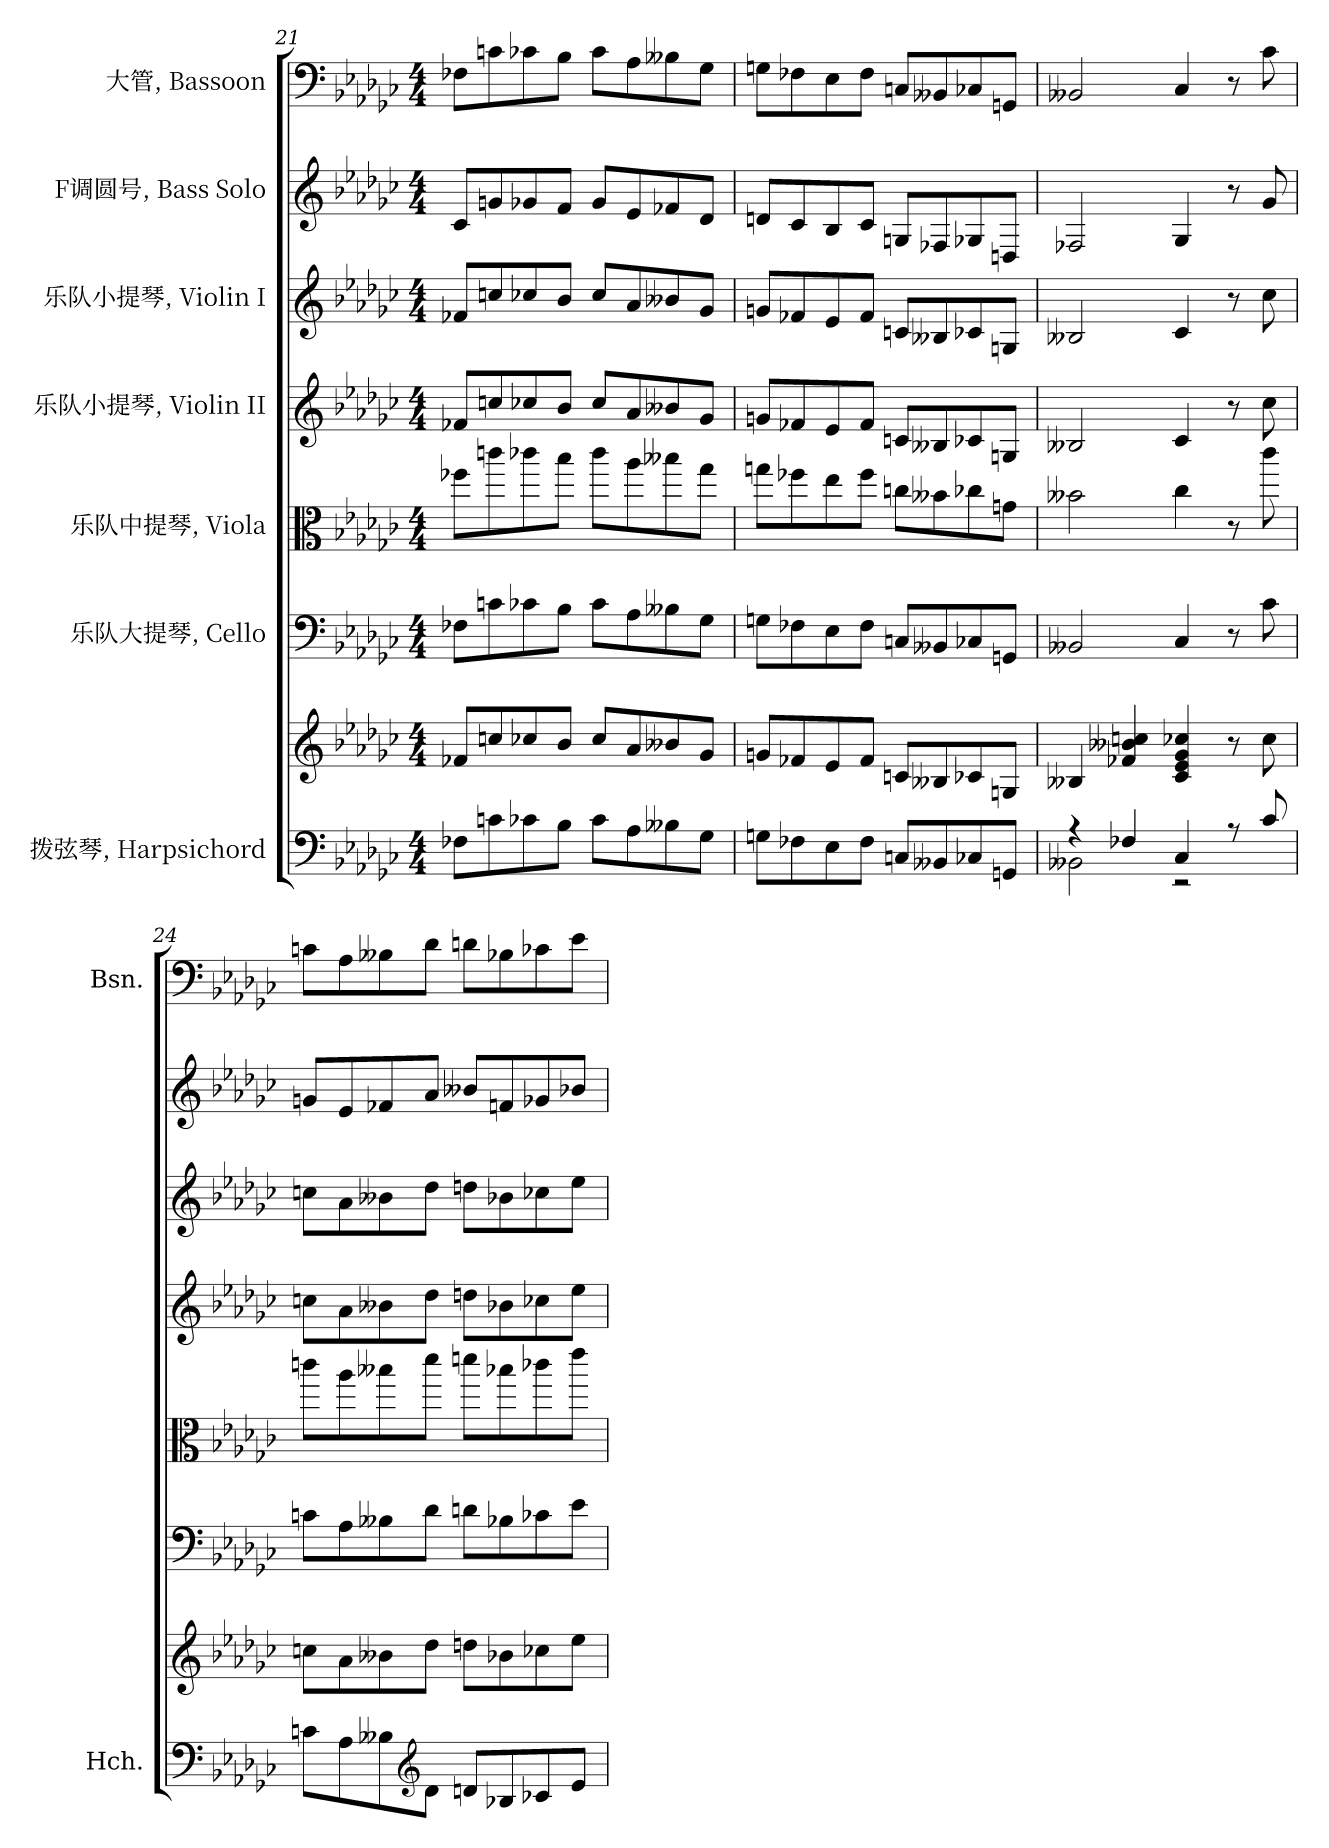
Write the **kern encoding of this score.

**kern	**kern	**kern	**kern	**kern	**kern	**kern	**kern
*part7	*part7	*part6	*part5	*part4	*part3	*part2	*part1
*staff8	*staff7	*staff6	*staff5	*staff4	*staff3	*staff2	*staff1
*I"拨弦琴, Harpsichord	*	*I"乐队大提琴, Cello	*I"乐队中提琴, Viola	*I"乐队小提琴, Violin II	*I"乐队小提琴, Violin I	*I"F调圆号, Bass Solo	*I"大管, Bassoon
*I'Hch.	*	*	*	*	*	*	*I'Bsn.
!!LO:PB:g=z
*clefF4	*clefG2	*clefF4	*clefC3	*clefG2	*clefG2	*clefG2	*clefF4
*	*	*	*	*	*	*ITrd4c7	*
*k[b-e-a-d-g-c-]	*k[b-e-a-d-g-c-]	*k[b-e-a-d-g-c-]	*k[b-e-a-d-g-c-]	*k[b-e-a-d-g-c-]	*k[b-e-a-d-g-c-]	*k[b-e-a-d-g-c-f-]	*k[b-e-a-d-g-c-]
*M4/4	*M4/4	*M4/4	*M4/4	*M4/4	*M4/4	*M4/4	*M4/4
=21	=21	=21	=21	=21	=21	=21	=21
8F-X\L	8f-X/L	8F-X\L	8ff-X\L	8f-X/L	8f-X/L	8F-/L	8F-X\L
8cn\	8ccn/	8cn\	8cccn\	8ccn/	8ccn/	8cn/	8cn\
8c-X\	8cc-X/	8c-X\	8ccc-X\	8cc-X/	8cc-X/	8c-X/	8c-X\
8B-\J	8b-/J	8B-\J	8bb-\J	8b-/J	8b-/J	8B-/J	8B-\J
8c-\L	8cc-/L	8c-\L	8ccc-\L	8cc-/L	8cc-/L	8c-/L	8c-\L
8A-\	8a-/	8A-\	8aa-\	8a-/	8a-/	8A-/	8A-\
8B--X\	8b--X/	8B--X\	8bb--X\	8b--X/	8b--X/	8B--X/	8B--X\
8G-\J	8g-/J	8G-\J	8gg-\J	8g-/J	8g-/J	8G-/J	8G-\J
=22	=22	=22	=22	=22	=22	=22	=22
8Gn\L	8gn/L	8Gn\L	8ggn\L	8gn/L	8gn/L	8Gn/L	8Gn\L
8F-X\	8f-X/	8F-X\	8ff-X\	8f-X/	8f-X/	8F-/	8F-X\
8E-\	8e-/	8E-\	8ee-\	8e-/	8e-/	8E-/	8E-\
8F-\J	8f-/J	8F-\J	8ff-\J	8f-/J	8f-/J	8F-/J	8F-\J
8Cn/L	8cn/L	8Cn/L	8ccn\L	8cn/L	8cn/L	8Cn/L	8Cn/L
8BB--X/	8B--X/	8BB--X/	8b--X\	8B--X/	8B--X/	8BB--X/	8BB--X/
8C-X/	8c-X/	8C-X/	8cc-X\	8c-X/	8c-X/	8C-X/	8C-X/
8GGn/J	8Gn/J	8GGn/J	8gn\J	8Gn/J	8Gn/J	8GGn/J	8GGn/J
=23	=23	=23	=23	=23	=23	=23	=23
*^	*	*	*	*	*	*	*
4r	2BB--X\	4B--X/	2BB--X/	2b--X\	2B--X/	2B--X/	2BB--X/	2BB--X/
4F-X/	.	4f-X/ 4b--X/ 4ccn/	.	.	.	.	.	.
4C-/	2r	4c-/ 4e-/ 4g-/ 4cc-X/	4C-/	4cc-\	4c-/	4c-/	4C-/	4C-/
8r	.	8r	8r	8r	8r	8r	8r	8r
8c-/	.	8cc-\	8c-\	8ccc-\	8cc-\	8cc-\	8c-/	8c-\
*v	*v	*	*	*	*	*	*	*
!!LO:PB:g=z
=24	=24	=24	=24	=24	=24	=24	=24
8cn\L	8ccn\L	8cn\L	8cccn\L	8ccn\L	8ccn\L	8cn/L	8cn\L
8A-\	8a-\	8A-\	8aa-\	8a-\	8a-\	8A-/	8A-\
8B--X\	8b--X\	8B--X\	8bb--X\	8b--X\	8b--X\	8B--X/	8B--X\
*clefG2	*	*	*	*	*	*	*
8d-\J	8dd-\J	8d-\J	8ddd-\J	8dd-\J	8dd-\J	8d-/J	8d-\J
8dn/L	8ddn\L	8dn\L	8dddn\L	8ddn\L	8ddn\L	8e--X/L	8dn\L
8B-X/	8b-X\	8B-X\	8bb-X\	8b-X\	8b-X\	8B-X/	8B-X\
8c-X/	8cc-X\	8c-X\	8ccc-X\	8cc-X\	8cc-X\	8c-X/	8c-X\
8e-/J	8ee-\J	8e-\J	8eee-\J	8ee-\J	8ee-\J	8e-X/J	8e-\J
=	=	=	=	=	=	=	=
*-	*-	*-	*-	*-	*-	*-	*-
